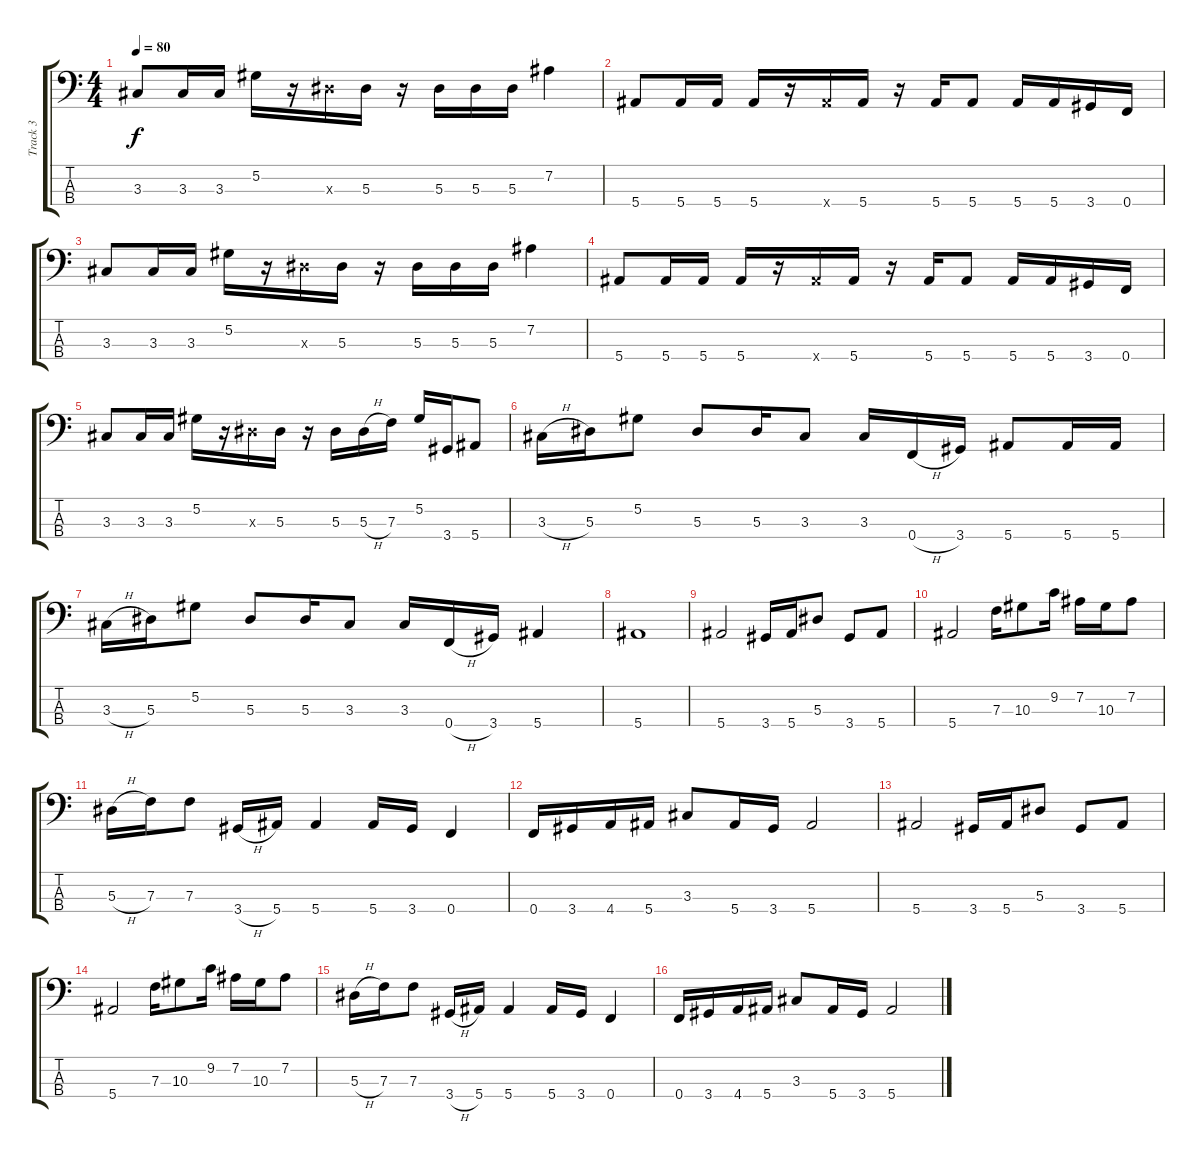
\track ("Track 3" "Track 3") {instrument electricbasspick}
\staff {score tabs}
\tuning (Ab2 Eb2 Bb1 F1) {hide}
\ts (4 4)
\tempo 80
\clef f4
\ks c
3.3.8{dy f} 3.3.16 3.3.16 5.2.16 r.16 5.3{x}.16 5.3.16 r.16 5.3.16 5.3.16 5.3.16 7.2.4 |
5.4.8 5.4.16 5.4.16 5.4.16 r.16 5.4{x}.16 5.4.16 r.16 5.4.16 5.4.8 5.4.16 5.4.16 3.4.16 0.4.16 |
3.3.8 3.3.16 3.3.16 5.2.16 r.16 5.3{x}.16 5.3.16 r.16 5.3.16 5.3.16 5.3.16 7.2.4 |
5.4.8 5.4.16 5.4.16 5.4.16 r.16 5.4{x}.16 5.4.16 r.16 5.4.16 5.4.8 5.4.16 5.4.16 3.4.16 0.4.16 |
3.3.8 3.3.16 3.3.16 5.2.16 r.16 5.3{x}.16 5.3.16 r.16 5.3.16 5.3{h}.16 7.3.16 5.2.16 3.4.16 5.4.8 |
3.3{h}.16 5.3.16 5.2.8 5.3.8 5.3.16 3.3.8 3.3.16 0.4{h}.16 3.4.16 5.4.8 5.4.16 5.4.16 |
3.3{h}.16 5.3.16 5.2.8 5.3.8 5.3.16 3.3.8 3.3.16 0.4{h}.16 3.4.16 5.4.4 |
5.4.1 |
5.4.2 3.4.16 5.4.16 5.3.8 3.4.8 5.4.8 |
5.4.2 7.3.16 10.3.8 9.2.16 7.2.16 10.3.16 7.2.8 |
5.3{h}.16 7.3.16 7.3.8 3.4{h}.16 5.4.16 5.4.4 5.4.16 3.4.16 0.4.4 |
0.4.16 3.4.16 4.4.16 5.4.16 3.3.8 5.4.16 3.4.16 5.4.2 |
5.4.2 3.4.16 5.4.16 5.3.8 3.4.8 5.4.8 |
5.4.2 7.3.16 10.3.8 9.2.16 7.2.16 10.3.16 7.2.8 |
5.3{h}.16 7.3.16 7.3.8 3.4{h}.16 5.4.16 5.4.4 5.4.16 3.4.16 0.4.4 |
0.4.16 3.4.16 4.4.16 5.4.16 3.3.8 5.4.16 3.4.16 5.4.2
